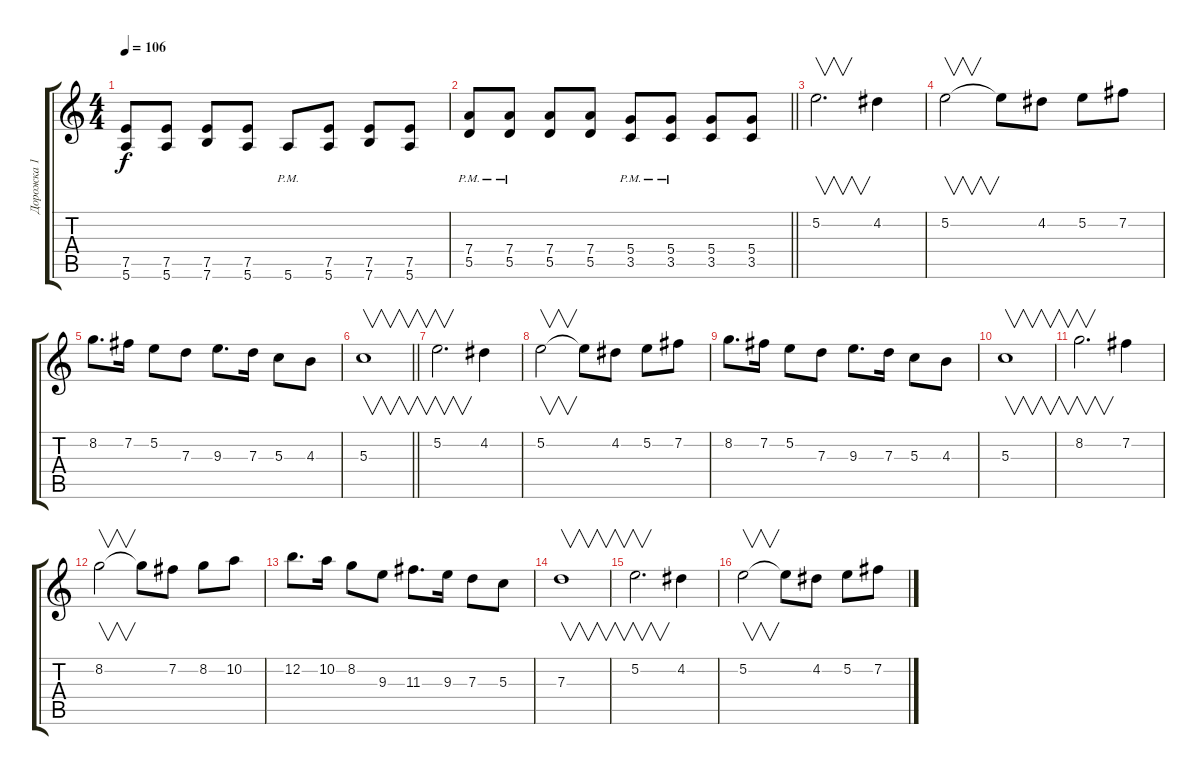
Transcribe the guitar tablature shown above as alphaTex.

\track ("Дорожка 1" "Дорожка 1") {instrument acousticguitarsteel}
\staff {score tabs}
\tuning (E4 B3 G3 D3 A2 E2) {hide}
\ts (4 4)
\tempo 106
\clef g2
\ks c
(7.5 5.6).8{dy f} (7.5 5.6).8 (7.5 7.6).8 (7.5 5.6).8 5.6{pm}.8 (7.5 5.6).8 (7.5 7.6).8 (7.5 5.6).8 |
\barLineRight lightlight
(7.4{pm} 5.5{pm}).8 (7.4{pm} 5.5{pm}).8 (7.4 5.5).8 (7.4 5.5).8 (5.4{pm} 3.5{pm}).8 (5.4{pm} 3.5{pm}).8 (5.4 3.5).8 (5.4 3.5).8 |
5.2.2{v d instrument acousticguitarsteel} 4.2.4 |
5.2.2{v} 5.2{t}.8 4.2.8 5.2.8 7.2.8 |
8.2.8{d} 7.2.16 5.2.8 7.3.8 9.3.8{d} 7.3.16 5.3.8 4.3.8 |
\barLineRight lightlight
5.3.1{v} |
5.2.2{v d} 4.2.4 |
5.2.2{v} 5.2{t}.8 4.2.8 5.2.8 7.2.8 |
8.2.8{d} 7.2.16 5.2.8 7.3.8 9.3.8{d} 7.3.16 5.3.8 4.3.8 |
5.3.1{v} |
8.2.2{v d} 7.2.4 |
8.2.2{v} 8.2{t}.8 7.2.8 8.2.8 10.2.8 |
12.2.8{d} 10.2.16 8.2.8 9.3.8 11.3.8{d} 9.3.16 7.3.8 5.3.8 |
7.3.1{v} |
5.2.2{v d} 4.2.4 |
5.2.2{v} 5.2{t}.8 4.2.8 5.2.8 7.2.8
